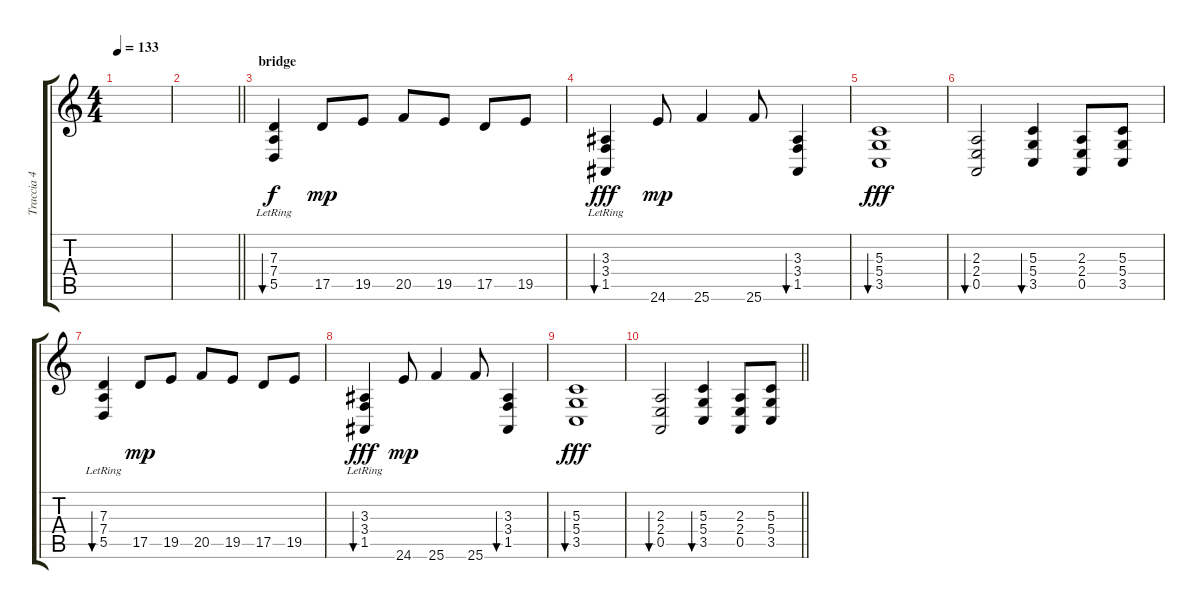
\track ("Traccia 4" "Traccia 4") {instrument acousticgrandpiano}
\staff {score tabs}
\tuning (E4 B3 G3 D3 A2 E2) {hide}
\ts (4 4)
\tempo 133
\clef g2
\ks c
|
\barLineRight lightlight
|
\section ("" "bridge")
(7.3{lr} 7.4{lr} 5.5{lr}).4{bu 60} 17.5.8{dy mp} 19.5.8 20.5.8 19.5.8 17.5.8 19.5.8 |
(3.3{lr} 3.4{lr} 1.5{lr}).4{bu 60 dy fff} 24.6.8{dy mp} 25.6.4 25.6.8 (3.3 3.4 1.5).4{bu 60} |
(5.3 5.4 3.5).1{bu 60 dy fff} |
(2.3 2.4 0.5).2{bu 60} (5.3 5.4 3.5).4{bu 60} (2.3 2.4 0.5).8 (5.3 5.4 3.5).8 |
(7.3{lr} 7.4{lr} 5.5{lr}).4{bu 60} 17.5.8{dy mp} 19.5.8 20.5.8 19.5.8 17.5.8 19.5.8 |
(3.3{lr} 3.4{lr} 1.5{lr}).4{bu 60 dy fff} 24.6.8{dy mp} 25.6.4 25.6.8 (3.3 3.4 1.5).4{bu 60} |
(5.3 5.4 3.5).1{bu 60 dy fff} |
\barLineRight lightlight
(2.3 2.4 0.5).2{bu 60} (5.3 5.4 3.5).4{bu 60} (2.3 2.4 0.5).8 (5.3 5.4 3.5).8
